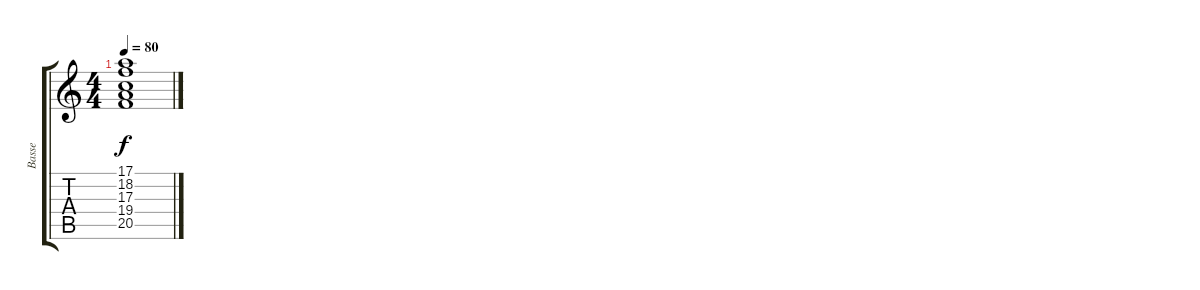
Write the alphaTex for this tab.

\track ("Basse" "Basse") {instrument electricpiano1}
\staff {score tabs}
\tuning (E4 B3 G3 D3 A2 E2) {hide}
\ts (4 4)
\tempo 80
\clef g2
\ks c
(17.1{t} 18.2{t} 17.3{t} 19.4{t} 20.5{t}).1{dy f}
